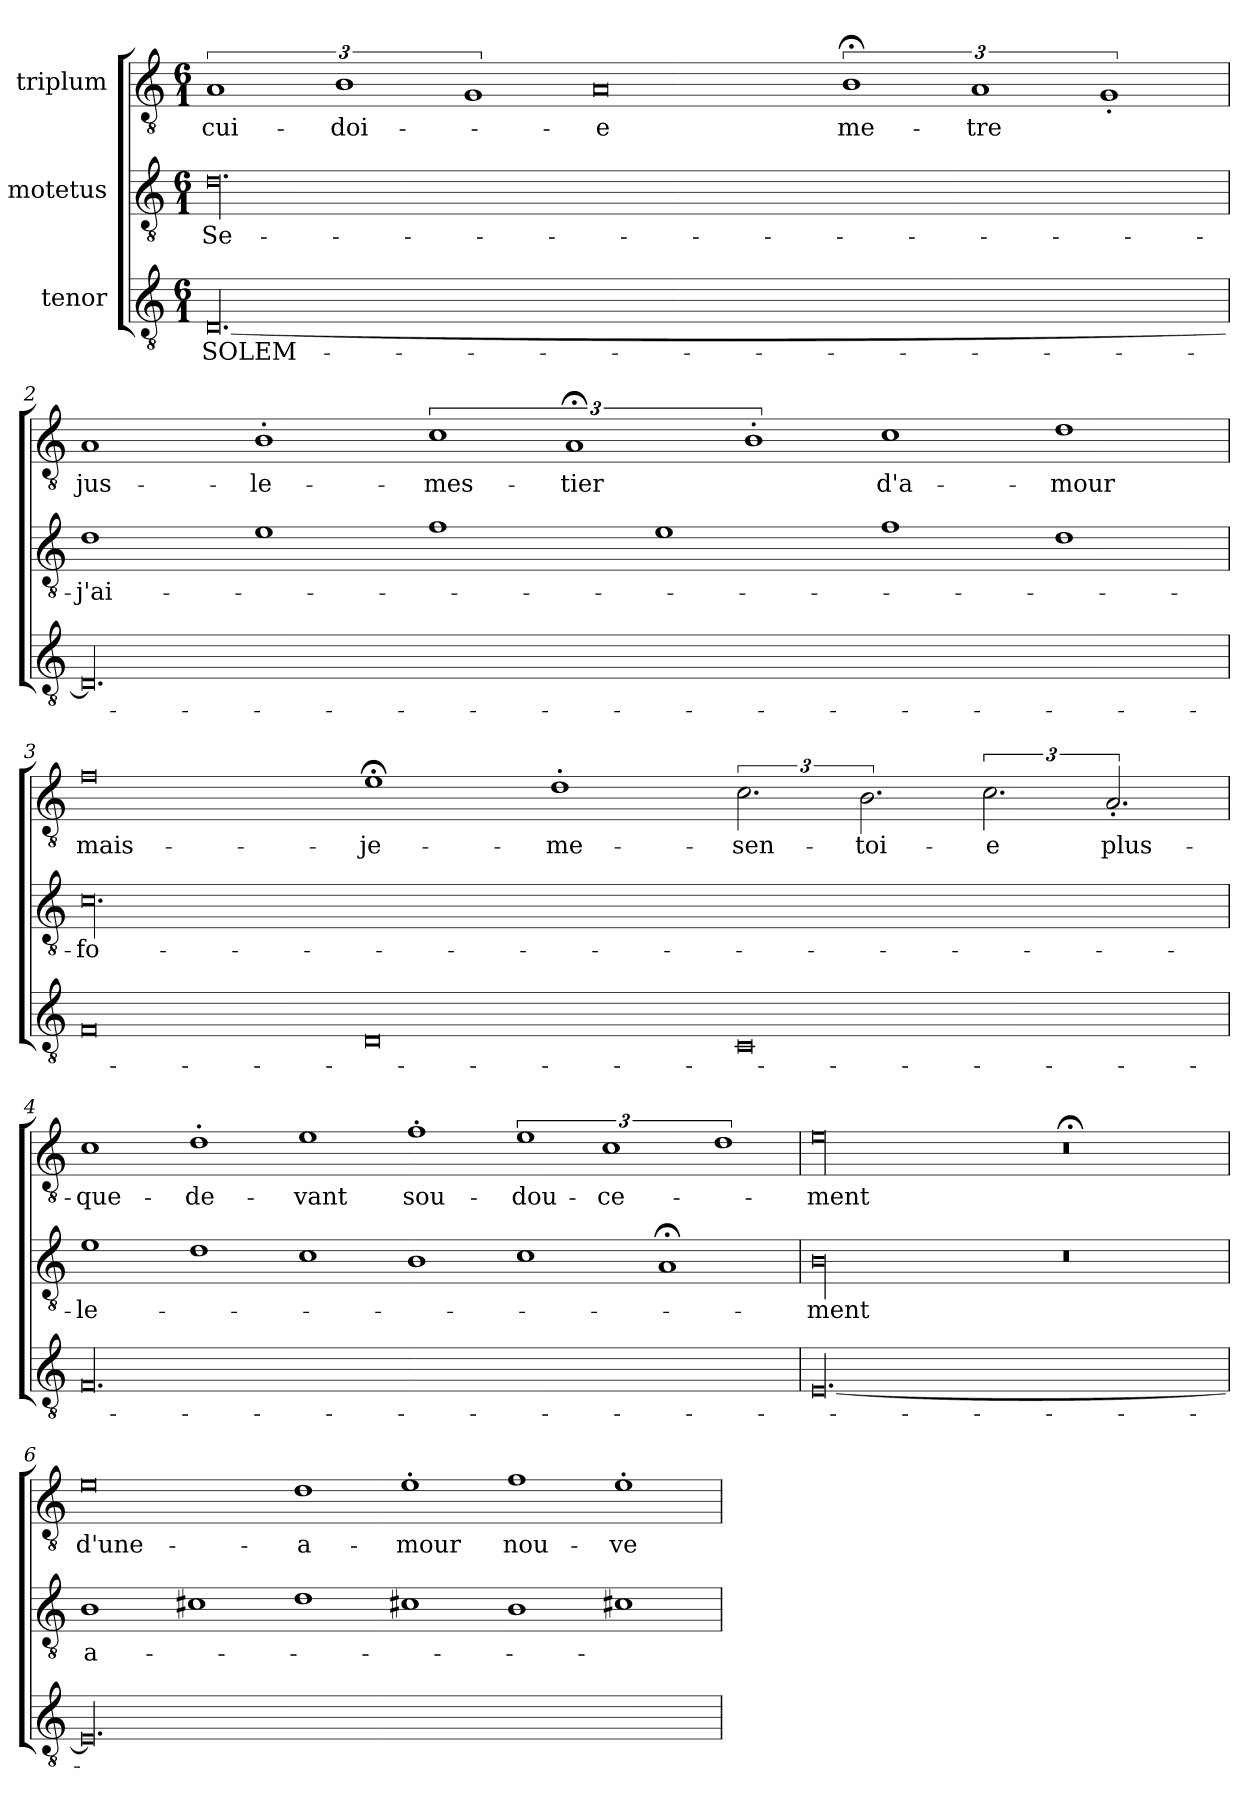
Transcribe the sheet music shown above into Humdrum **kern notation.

**kern	**text	**kern	**text	**kern	**text
*part3	*part3	*part2	*part2	*part1	*part1
*staff3	*staff3	*staff2	*staff2	*staff1	*staff1
*I"tenor	*	*I"motetus	*	*I"triplum	*
*clefGv2	*	*clefGv2	*	*clefGv2	*
*k[]	*	*k[]	*	*k[]	*
*C:	*	*C:	*	*C:	*
*M6/1	*	*M6/1	*	*M6/1	*
=1	=1	=1	=1	=1	=1
[00.D/	SOLEM-	00.d\	Se-	3%2A/	cui-
.	.	.	.	3%2B\	-doi-
.	.	.	.	3%2G/	.
.	.	.	.	0A/	-e
.	.	.	.	3%2B;<\	me-
.	.	.	.	3%2A/	-tre
.	.	.	.	3%2G'/	.
=2	=2	=2	=2	=2	=2
00.D/]	.	1d\	j'ai-	1A/	jus-
.	.	1e\	.	1B'\	le-
.	.	1f\	.	3%2c\	mes-
.	.	.	.	3%2A;</	-tier
.	.	1e\	.	.	.
.	.	.	.	3%2B'\	.
.	.	1f\	.	1c\	d'a-
.	.	1d\	.	1d\	-mour
=3	=3	=3	=3	=3	=3
0F/	.	00.c\	fo-	0f\	mais-
0D/	.	.	.	1e;<\	je-
.	.	.	.	1d'\	me-
0C/	.	.	.	3.c\	sen-
.	.	.	.	3.B\	-toi-
.	.	.	.	3.c\	-e
.	.	.	.	3.A'/	plus-
=4	=4	=4	=4	=4	=4
00.F/	.	1e\	-le-	1c\	que-
.	.	1d\	.	1d'\	de-
.	.	1c\	.	1e\	-vant
.	.	1B\	.	1f'\	sou-
.	.	1c\	.	3%2e\	dou-
.	.	.	.	3%2c\	-ce-
.	.	1A;</	.	.	.
.	.	.	.	3%2d\	.
=5	=5	=5	=5	=5	=5
[00.E/	.	00B\	-ment	00e\	-ment
.	.	0r	.	0r;<	.
=6	=6	=6	=6	=6	=6
00.E/]	.	1B\	a-	0e\	d'une-
.	.	1c#X\	.	.	.
.	.	1d\	.	1d\	a-
.	.	1c#X\	.	1e'\	-mour
.	.	1B\	.	1f\	nou-
.	.	1c#X\	.	1e'\	-ve-
=	=	=	=	=	=
*-	*-	*-	*-	*-	*-
